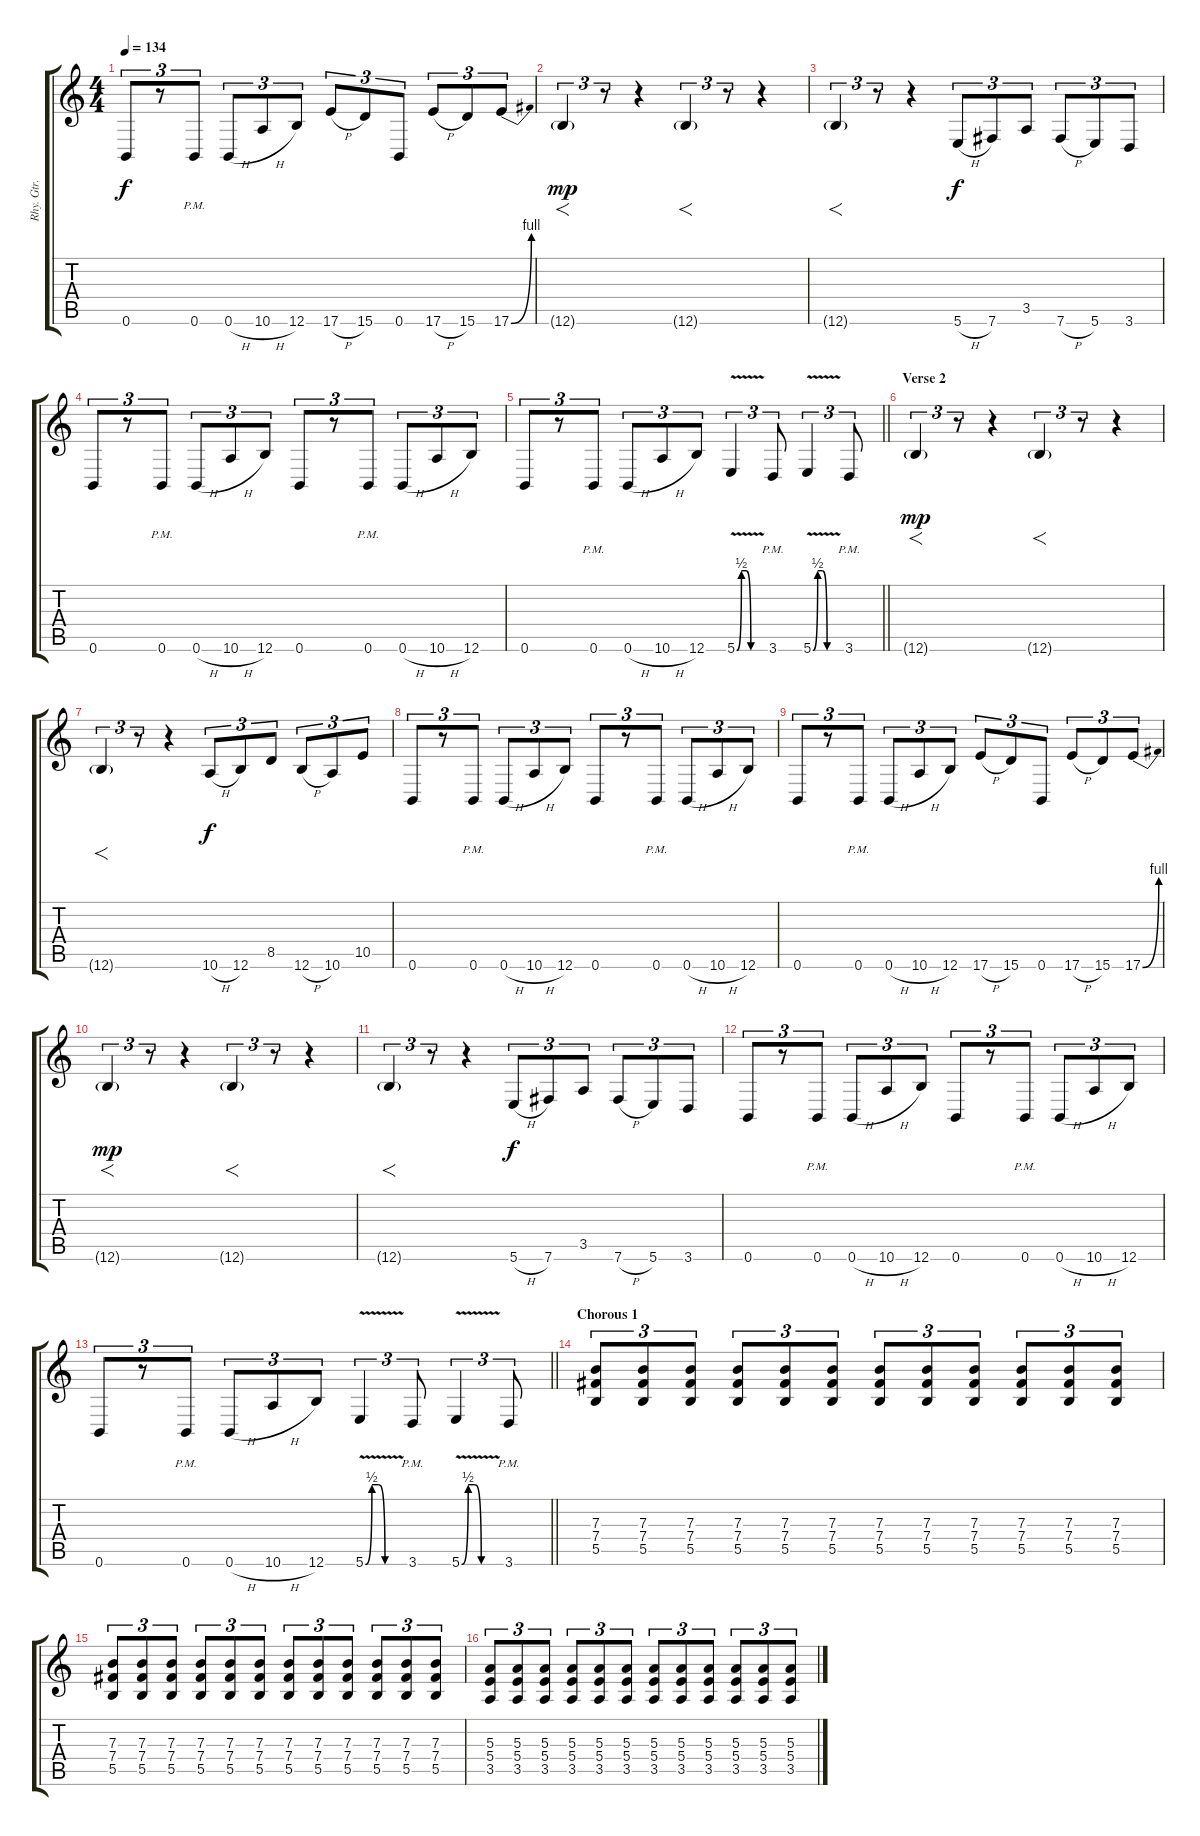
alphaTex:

\track ("Rhy. Gtr. 2" "Rhy. Gtr. ") {instrument distortionguitar}
\staff {score tabs}
\tuning (Db4 Ab3 E3 B2 Gb2 B1) {hide}
\ts (4 4)
\tempo 134
\clef g2
\ks c
0.6.8{tu (3 2) dy f} r.8{tu (3 2)} 0.6{pm}.8{tu (3 2)} 0.6{h}.8{tu (3 2)} 10.6{h}.8{tu (3 2)} 12.6.8{tu (3 2)} 17.6{h}.8{tu (3 2)} 15.6.8{tu (3 2)} 0.6.8{tu (3 2)} 17.6{h}.8{tu (3 2)} 15.6.8{tu (3 2)} 17.6{be (bend 0 0 60 4)}.8{tu (3 2)} |
12.6{g}.4{f tu (3 2) dy mp} r.8{tu (3 2)} r.4 12.6{g}.4{f tu (3 2)} r.8{tu (3 2)} r.4 |
12.6{g}.4{f tu (3 2)} r.8{tu (3 2)} r.4 5.6{h}.8{tu (3 2) dy f} 7.6.8{tu (3 2)} 3.5.8{tu (3 2)} 7.6{h}.8{tu (3 2)} 5.6.8{tu (3 2)} 3.6.8{tu (3 2)} |
0.6.8{tu (3 2)} r.8{tu (3 2)} 0.6{pm}.8{tu (3 2)} 0.6{h}.8{tu (3 2)} 10.6{h}.8{tu (3 2)} 12.6.8{tu (3 2)} 0.6.8{tu (3 2)} r.8{tu (3 2)} 0.6{pm}.8{tu (3 2)} 0.6{h}.8{tu (3 2)} 10.6{h}.8{tu (3 2)} 12.6.8{tu (3 2)} |
\barLineRight lightlight
0.6.8{tu (3 2)} r.8{tu (3 2)} 0.6{pm}.8{tu (3 2)} 0.6{h}.8{tu (3 2)} 10.6{h}.8{tu (3 2)} 12.6.8{tu (3 2)} 5.6{be (custom 0 0 10 2 20 2 30 0 60 0) v}.4{tu (3 2)} 3.6{pm}.8{tu (3 2)} 5.6{be (custom 0 0 10 2 20 2 30 0 60 0) v}.4{tu (3 2)} 3.6{pm}.8{tu (3 2)} |
\section ("" "Verse 2")
12.6{g}.4{f tu (3 2) dy mp} r.8{tu (3 2)} r.4 12.6{g}.4{f tu (3 2)} r.8{tu (3 2)} r.4 |
12.6{g}.4{f tu (3 2)} r.8{tu (3 2)} r.4 10.6{h}.8{tu (3 2) dy f} 12.6.8{tu (3 2)} 8.5.8{tu (3 2)} 12.6{h}.8{tu (3 2)} 10.6.8{tu (3 2)} 10.5.8{tu (3 2)} |
0.6.8{tu (3 2)} r.8{tu (3 2)} 0.6{pm}.8{tu (3 2)} 0.6{h}.8{tu (3 2)} 10.6{h}.8{tu (3 2)} 12.6.8{tu (3 2)} 0.6.8{tu (3 2)} r.8{tu (3 2)} 0.6{pm}.8{tu (3 2)} 0.6{h}.8{tu (3 2)} 10.6{h}.8{tu (3 2)} 12.6.8{tu (3 2)} |
0.6.8{tu (3 2)} r.8{tu (3 2)} 0.6{pm}.8{tu (3 2)} 0.6{h}.8{tu (3 2)} 10.6{h}.8{tu (3 2)} 12.6.8{tu (3 2)} 17.6{h}.8{tu (3 2)} 15.6.8{tu (3 2)} 0.6.8{tu (3 2)} 17.6{h}.8{tu (3 2)} 15.6.8{tu (3 2)} 17.6{be (bend 0 0 60 4)}.8{tu (3 2)} |
12.6{g}.4{f tu (3 2) dy mp} r.8{tu (3 2)} r.4 12.6{g}.4{f tu (3 2)} r.8{tu (3 2)} r.4 |
12.6{g}.4{f tu (3 2)} r.8{tu (3 2)} r.4 5.6{h}.8{tu (3 2) dy f} 7.6.8{tu (3 2)} 3.5.8{tu (3 2)} 7.6{h}.8{tu (3 2)} 5.6.8{tu (3 2)} 3.6.8{tu (3 2)} |
0.6.8{tu (3 2)} r.8{tu (3 2)} 0.6{pm}.8{tu (3 2)} 0.6{h}.8{tu (3 2)} 10.6{h}.8{tu (3 2)} 12.6.8{tu (3 2)} 0.6.8{tu (3 2)} r.8{tu (3 2)} 0.6{pm}.8{tu (3 2)} 0.6{h}.8{tu (3 2)} 10.6{h}.8{tu (3 2)} 12.6.8{tu (3 2)} |
\barLineRight lightlight
0.6.8{tu (3 2)} r.8{tu (3 2)} 0.6{pm}.8{tu (3 2)} 0.6{h}.8{tu (3 2)} 10.6{h}.8{tu (3 2)} 12.6.8{tu (3 2)} 5.6{be (custom 0 0 10 2 20 2 30 0 60 0) v}.4{tu (3 2)} 3.6{pm}.8{tu (3 2)} 5.6{be (custom 0 0 10 2 20 2 30 0 60 0) v}.4{tu (3 2)} 3.6{pm}.8{tu (3 2)} |
\section ("" "Chorous 1")
(7.3 7.4 5.5).8{tu (3 2)} (7.3 7.4 5.5).8{tu (3 2)} (7.3 7.4 5.5).8{tu (3 2)} (7.3 7.4 5.5).8{tu (3 2)} (7.3 7.4 5.5).8{tu (3 2)} (7.3 7.4 5.5).8{tu (3 2)} (7.3 7.4 5.5).8{tu (3 2)} (7.3 7.4 5.5).8{tu (3 2)} (7.3 7.4 5.5).8{tu (3 2)} (7.3 7.4 5.5).8{tu (3 2)} (7.3 7.4 5.5).8{tu (3 2)} (7.3 7.4 5.5).8{tu (3 2)} |
(7.3 7.4 5.5).8{tu (3 2)} (7.3 7.4 5.5).8{tu (3 2)} (7.3 7.4 5.5).8{tu (3 2)} (7.3 7.4 5.5).8{tu (3 2)} (7.3 7.4 5.5).8{tu (3 2)} (7.3 7.4 5.5).8{tu (3 2)} (7.3 7.4 5.5).8{tu (3 2)} (7.3 7.4 5.5).8{tu (3 2)} (7.3 7.4 5.5).8{tu (3 2)} (7.3 7.4 5.5).8{tu (3 2)} (7.3 7.4 5.5).8{tu (3 2)} (7.3 7.4 5.5).8{tu (3 2)} |
(5.3 5.4 3.5).8{tu (3 2)} (5.3 5.4 3.5).8{tu (3 2)} (5.3 5.4 3.5).8{tu (3 2)} (5.3 5.4 3.5).8{tu (3 2)} (5.3 5.4 3.5).8{tu (3 2)} (5.3 5.4 3.5).8{tu (3 2)} (5.3 5.4 3.5).8{tu (3 2)} (5.3 5.4 3.5).8{tu (3 2)} (5.3 5.4 3.5).8{tu (3 2)} (5.3 5.4 3.5).8{tu (3 2)} (5.3 5.4 3.5).8{tu (3 2)} (5.3 5.4 3.5).8{tu (3 2)}
